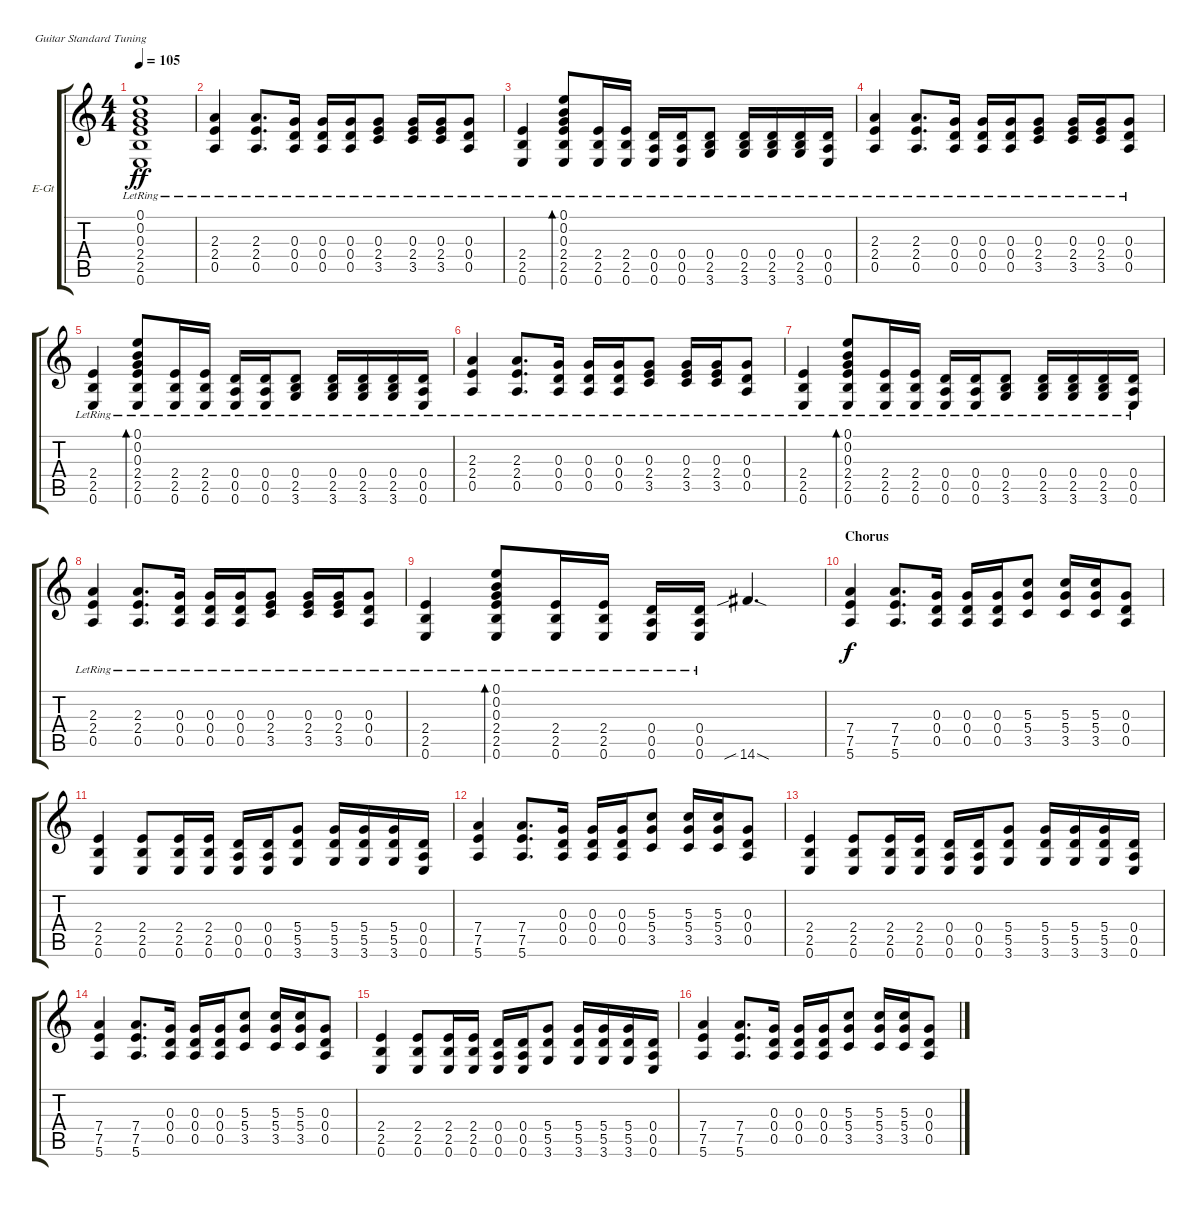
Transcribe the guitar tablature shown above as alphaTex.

\bracketExtendMode groupsimilarinstruments
\firstSystemTrackNameOrientation horizontal
\otherSystemsTrackNameOrientation horizontal
\track ("Guitar" "E-Gt") {instrument distortionguitar}
\staff {score tabs}
\tuning (E4 B3 G3 D3 A2 E2)
\ts (4 4)
\tempo 105
\clef g2
\ks c
(0.1{lr t} 0.3{lr t} 2.4{t} 2.5{t} 0.6{t} 0.2{lr t}).1{dy ff} |
(2.4{lr} 0.5{lr} 2.3{lr}).4 (2.4{lr} 0.5{lr} 2.3{lr}).8{d} (0.3{lr} 0.4{lr} 0.5{lr}).16 (0.3{lr} 0.4{lr} 0.5{lr}).16 (0.3{lr} 0.4{lr} 0.5{lr}).16 (2.4{lr} 3.5{lr} 0.3{lr}).8 (2.4{lr} 3.5{lr} 0.3{lr}).16 (2.4{lr} 3.5{lr} 0.3{lr}).16 (0.3{lr} 0.4{lr} 0.5{lr}).8 |
(2.4{lr} 2.5{lr} 0.6{lr}).4 (2.4{lr} 2.5{lr} 0.6{lr} 0.3{lr} 0.2{lr} 0.1{lr}).8{bd 54} (2.4{lr} 2.5{lr} 0.6{lr}).16 (2.4{lr} 2.5{lr} 0.6{lr}).16 (0.4{lr} 0.5{lr} 0.6{lr}).16 (0.4{lr} 0.5{lr} 0.6{lr}).16 (2.5{lr} 3.6{lr} 0.4{lr}).8 (2.5{lr} 3.6{lr} 0.4{lr}).16 (2.5{lr} 3.6{lr} 0.4{lr}).16 (2.5{lr} 3.6{lr} 0.4{lr}).16 (0.4{lr} 0.5{lr} 0.6{lr}).16 |
(2.4{lr} 0.5{lr} 2.3{lr}).4 (2.4{lr} 0.5{lr} 2.3{lr}).8{d} (0.3{lr} 0.4{lr} 0.5{lr}).16 (0.3{lr} 0.4{lr} 0.5{lr}).16 (0.3{lr} 0.4{lr} 0.5{lr}).16 (2.4{lr} 3.5{lr} 0.3{lr}).8 (2.4{lr} 3.5{lr} 0.3{lr}).16 (2.4{lr} 3.5{lr} 0.3{lr}).16 (0.3{lr} 0.4{lr} 0.5{lr}).8 |
(2.4{lr} 2.5{lr} 0.6{lr}).4 (2.4{lr} 2.5{lr} 0.6{lr} 0.3{lr} 0.2{lr} 0.1{lr}).8{bd 54} (2.4{lr} 2.5{lr} 0.6{lr}).16 (2.4{lr} 2.5{lr} 0.6{lr}).16 (0.4{lr} 0.5{lr} 0.6{lr}).16 (0.4{lr} 0.5{lr} 0.6{lr}).16 (2.5{lr} 3.6{lr} 0.4{lr}).8 (2.5{lr} 3.6{lr} 0.4{lr}).16 (2.5{lr} 3.6{lr} 0.4{lr}).16 (2.5{lr} 3.6{lr} 0.4{lr}).16 (0.4{lr} 0.5{lr} 0.6{lr}).16 |
(2.4{lr} 0.5{lr} 2.3{lr}).4 (2.4{lr} 0.5{lr} 2.3{lr}).8{d} (0.3{lr} 0.4{lr} 0.5{lr}).16 (0.3{lr} 0.4{lr} 0.5{lr}).16 (0.3{lr} 0.4{lr} 0.5{lr}).16 (2.4{lr} 3.5{lr} 0.3{lr}).8 (2.4{lr} 3.5{lr} 0.3{lr}).16 (2.4{lr} 3.5{lr} 0.3{lr}).16 (0.3{lr} 0.4{lr} 0.5{lr}).8 |
(2.4{lr} 2.5{lr} 0.6{lr}).4 (2.4{lr} 2.5{lr} 0.6{lr} 0.3{lr} 0.2{lr} 0.1{lr}).8{bd 54} (2.4{lr} 2.5{lr} 0.6{lr}).16 (2.4{lr} 2.5{lr} 0.6{lr}).16 (0.4{lr} 0.5{lr} 0.6{lr}).16 (0.4{lr} 0.5{lr} 0.6{lr}).16 (2.5{lr} 3.6{lr} 0.4{lr}).8 (2.5{lr} 3.6{lr} 0.4{lr}).16 (2.5{lr} 3.6{lr} 0.4{lr}).16 (2.5{lr} 3.6{lr} 0.4{lr}).16 (0.4{lr} 0.5{lr} 0.6{lr}).16 |
(2.4{lr} 0.5{lr} 2.3{lr}).4 (2.4{lr} 0.5{lr} 2.3{lr}).8{d} (0.3{lr} 0.4{lr} 0.5{lr}).16 (0.3{lr} 0.4{lr} 0.5{lr}).16 (0.3{lr} 0.4{lr} 0.5{lr}).16 (2.4{lr} 3.5{lr} 0.3{lr}).8 (2.4{lr} 3.5{lr} 0.3{lr}).16 (2.4{lr} 3.5{lr} 0.3{lr}).16 (0.3{lr} 0.4{lr} 0.5{lr}).8 |
(2.4{lr} 2.5{lr} 0.6{lr}).4 (2.4{lr} 2.5{lr} 0.6{lr} 0.3{lr} 0.2{lr} 0.1{lr}).8{bd 54} (2.4{lr} 2.5{lr} 0.6{lr}).16 (2.4{lr} 2.5{lr} 0.6{lr}).16 (0.4{lr} 0.5{lr} 0.6{lr}).16 (0.4{lr} 0.5{lr} 0.6{lr}).16 14.6{sib sod}.4{d} |
\section ("" "Chorus")
(7.4 7.5 5.6).4{dy f} (7.4 7.5 5.6).8{d} (0.3 0.4 0.5).16 (0.3 0.4 0.5).16 (0.3 0.4 0.5).16 (5.3 5.4 3.5).8 (5.3 5.4 3.5).16 (5.3 5.4 3.5).16 (0.3 0.4 0.5).8 |
(2.4 2.5 0.6).4 (2.4 2.5 0.6).8 (2.4 2.5 0.6).16 (2.4 2.5 0.6).16 (0.4 0.5 0.6).16 (0.4 0.5 0.6).16 (5.4 5.5 3.6).8 (5.4 5.5 3.6).16 (5.4 5.5 3.6).16 (5.4 5.5 3.6).16 (0.4 0.5 0.6).16 |
(7.4 7.5 5.6).4 (7.4 7.5 5.6).8{d} (0.3 0.4 0.5).16 (0.3 0.4 0.5).16 (0.3 0.4 0.5).16 (5.3 5.4 3.5).8 (5.3 5.4 3.5).16 (5.3 5.4 3.5).16 (0.3 0.4 0.5).8 |
(2.4 2.5 0.6).4 (2.4 2.5 0.6).8 (2.4 2.5 0.6).16 (2.4 2.5 0.6).16 (0.4 0.5 0.6).16 (0.4 0.5 0.6).16 (5.4 5.5 3.6).8 (5.4 5.5 3.6).16 (5.4 5.5 3.6).16 (5.4 5.5 3.6).16 (0.4 0.5 0.6).16 |
(7.4 7.5 5.6).4 (7.4 7.5 5.6).8{d} (0.3 0.4 0.5).16 (0.3 0.4 0.5).16 (0.3 0.4 0.5).16 (5.3 5.4 3.5).8 (5.3 5.4 3.5).16 (5.3 5.4 3.5).16 (0.3 0.4 0.5).8 |
(2.4 2.5 0.6).4 (2.4 2.5 0.6).8 (2.4 2.5 0.6).16 (2.4 2.5 0.6).16 (0.4 0.5 0.6).16 (0.4 0.5 0.6).16 (5.4 5.5 3.6).8 (5.4 5.5 3.6).16 (5.4 5.5 3.6).16 (5.4 5.5 3.6).16 (0.4 0.5 0.6).16 |
(7.4 7.5 5.6).4 (7.4 7.5 5.6).8{d} (0.3 0.4 0.5).16 (0.3 0.4 0.5).16 (0.3 0.4 0.5).16 (5.3 5.4 3.5).8 (5.3 5.4 3.5).16 (5.3 5.4 3.5).16 (0.3 0.4 0.5).8
